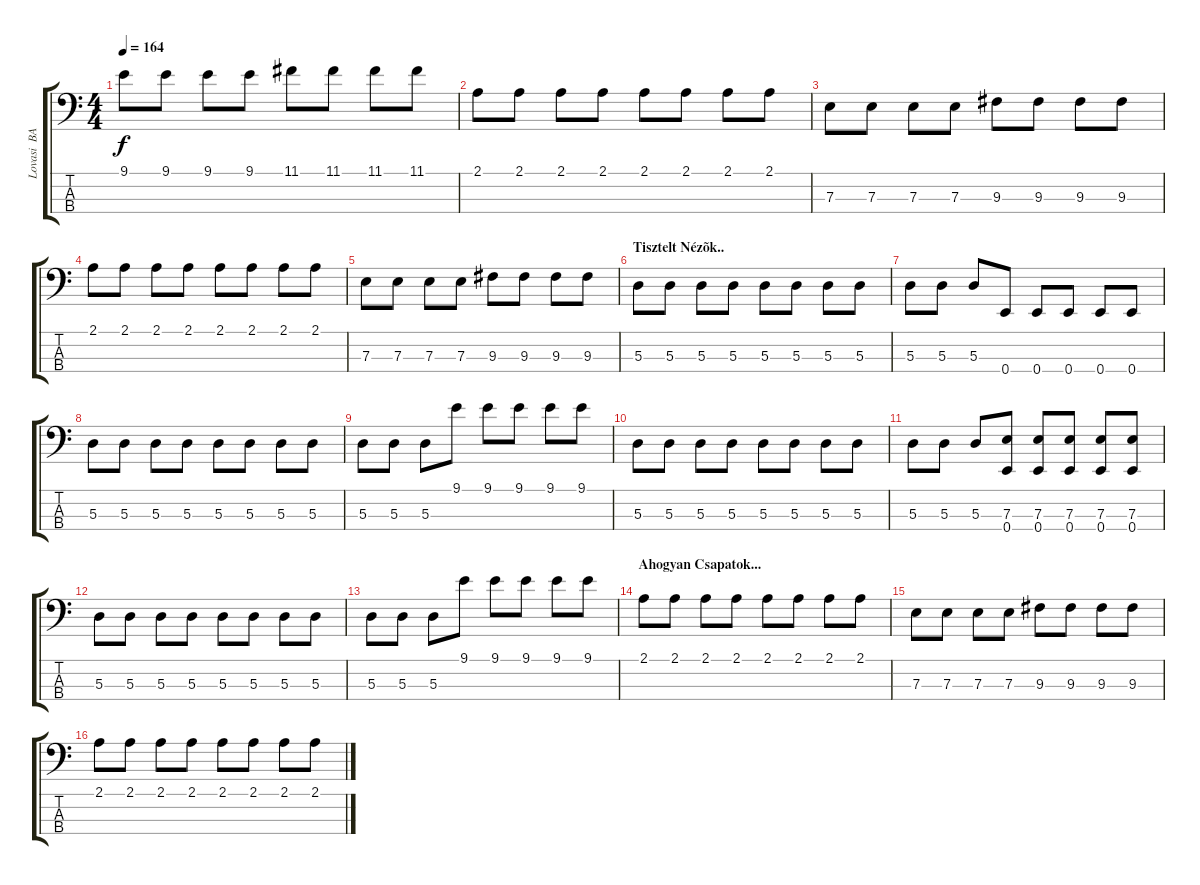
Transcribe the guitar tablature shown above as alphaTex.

\track ("Lovasi  BAndi" "Lovasi  BA") {instrument fretlessbass}
\staff {score tabs}
\tuning (G2 D2 A1 E1) {hide}
\ts (4 4)
\tempo 164
\clef f4
\ks c
9.1.8{dy f} 9.1.8 9.1.8 9.1.8 11.1.8 11.1.8 11.1.8 11.1.8 |
2.1.8 2.1.8 2.1.8 2.1.8 2.1.8 2.1.8 2.1.8 2.1.8 |
7.3.8 7.3.8 7.3.8 7.3.8 9.3.8 9.3.8 9.3.8 9.3.8 |
2.1.8 2.1.8 2.1.8 2.1.8 2.1.8 2.1.8 2.1.8 2.1.8 |
7.3.8 7.3.8 7.3.8 7.3.8 9.3.8 9.3.8 9.3.8 9.3.8 |
\section ("" "Tisztelt Nézõk..")
5.3.8 5.3.8 5.3.8 5.3.8 5.3.8 5.3.8 5.3.8 5.3.8 |
5.3.8 5.3.8 5.3.8 0.4.8 0.4.8 0.4.8 0.4.8 0.4.8 |
5.3.8 5.3.8 5.3.8 5.3.8 5.3.8 5.3.8 5.3.8 5.3.8 |
5.3.8 5.3.8 5.3.8 9.1.8 9.1.8 9.1.8 9.1.8 9.1.8 |
5.3.8 5.3.8 5.3.8 5.3.8 5.3.8 5.3.8 5.3.8 5.3.8 |
5.3.8 5.3.8 5.3.8 (7.3 0.4).8 (7.3 0.4).8 (7.3 0.4).8 (7.3 0.4).8 (7.3 0.4).8 |
5.3.8 5.3.8 5.3.8 5.3.8 5.3.8 5.3.8 5.3.8 5.3.8 |
5.3.8 5.3.8 5.3.8 9.1.8 9.1.8 9.1.8 9.1.8 9.1.8 |
\section ("" "Ahogyan Csapatok...")
2.1.8 2.1.8 2.1.8 2.1.8 2.1.8 2.1.8 2.1.8 2.1.8 |
7.3.8 7.3.8 7.3.8 7.3.8 9.3.8 9.3.8 9.3.8 9.3.8 |
2.1.8 2.1.8 2.1.8 2.1.8 2.1.8 2.1.8 2.1.8 2.1.8
